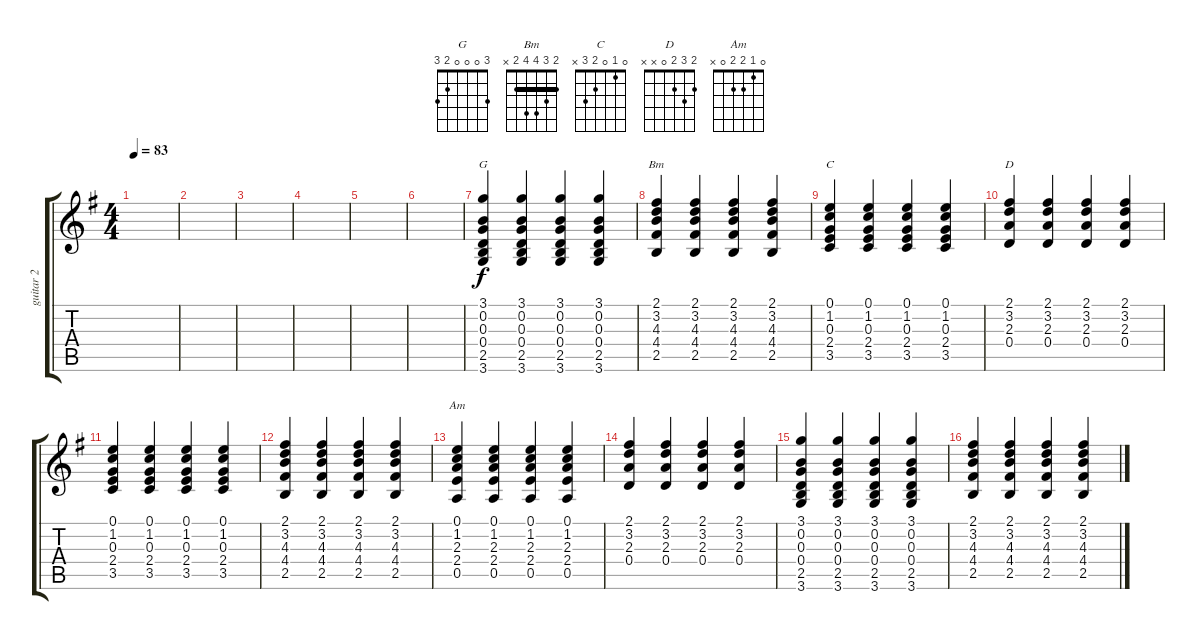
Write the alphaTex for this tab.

\track ("guitar 2" "guitar 2") {instrument electricguitarjazz}
\staff {score tabs}
\tuning (E4 B3 G3 D3 A2 E2) {hide}
\chord ("G" 3 0 0 0 2 3)
\chord ("Bm" 2 3 4 4 2 x) {barre 2}
\chord ("C" 0 1 0 2 3 x)
\chord ("D" 2 3 2 0 x x)
\chord ("Am" 0 1 2 2 0 x)
\ts (4 4)
\tempo 83
\clef g2
\ks g
|
|
|
|
|
|
(3.1 0.2 0.3 0.4 2.5 3.6).4{ch "G"} (3.1 0.2 0.3 0.4 2.5 3.6).4 (3.1 0.2 0.3 0.4 2.5 3.6).4 (3.1 0.2 0.3 0.4 2.5 3.6).4 |
(2.1 3.2 4.3 4.4 2.5).4{ch "Bm"} (2.1 3.2 4.3 4.4 2.5).4 (2.1 3.2 4.3 4.4 2.5).4 (2.1 3.2 4.3 4.4 2.5).4 |
(0.1 1.2 0.3 2.4 3.5).4{ch "C"} (0.1 1.2 0.3 2.4 3.5).4 (0.1 1.2 0.3 2.4 3.5).4 (0.1 1.2 0.3 2.4 3.5).4 |
(2.1 3.2 2.3 0.4).4{ch "D"} (2.1 3.2 2.3 0.4).4 (2.1 3.2 2.3 0.4).4 (2.1 3.2 2.3 0.4).4 |
(0.1 1.2 0.3 2.4 3.5).4 (0.1 1.2 0.3 2.4 3.5).4 (0.1 1.2 0.3 2.4 3.5).4 (0.1 1.2 0.3 2.4 3.5).4 |
(2.1 3.2 4.3 4.4 2.5).4 (2.1 3.2 4.3 4.4 2.5).4 (2.1 3.2 4.3 4.4 2.5).4 (2.1 3.2 4.3 4.4 2.5).4 |
(0.1 1.2 2.3 2.4 0.5).4{ch "Am"} (0.1 1.2 2.3 2.4 0.5).4 (0.1 1.2 2.3 2.4 0.5).4 (0.1 1.2 2.3 2.4 0.5).4 |
(2.1 3.2 2.3 0.4).4 (2.1 3.2 2.3 0.4).4 (2.1 3.2 2.3 0.4).4 (2.1 3.2 2.3 0.4).4 |
(3.1 0.2 0.3 0.4 2.5 3.6).4 (3.1 0.2 0.3 0.4 2.5 3.6).4 (3.1 0.2 0.3 0.4 2.5 3.6).4 (3.1 0.2 0.3 0.4 2.5 3.6).4 |
(2.1 3.2 4.3 4.4 2.5).4 (2.1 3.2 4.3 4.4 2.5).4 (2.1 3.2 4.3 4.4 2.5).4 (2.1 3.2 4.3 4.4 2.5).4
